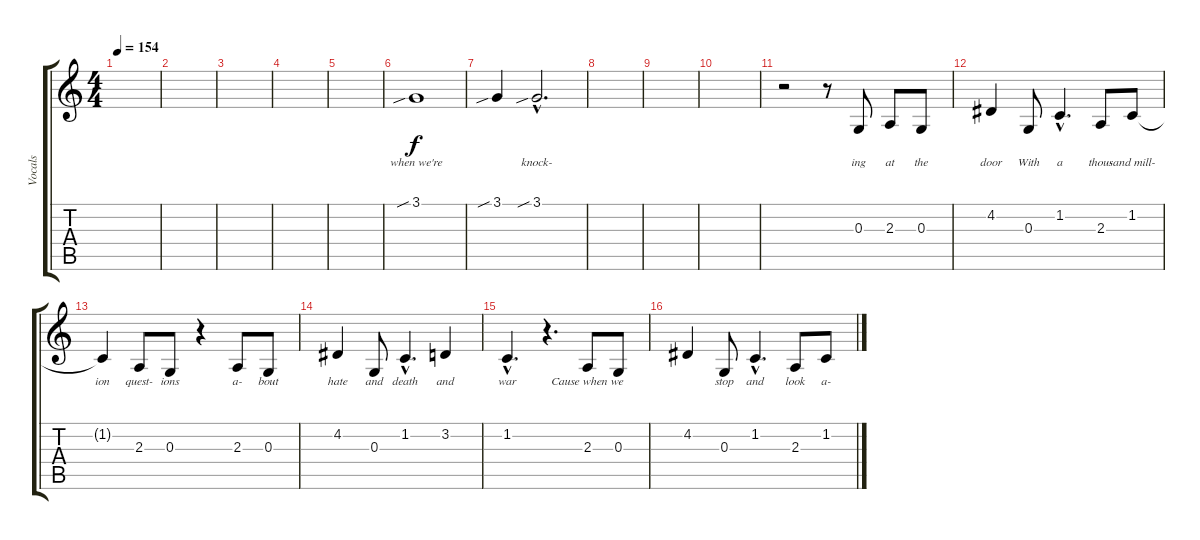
\track ("Vocals" "Vocals") {instrument tenorsax}
\staff {score tabs}
\tuning (E4 B3 G3 D3 A2 E2) {hide}
\ts (4 4)
\tempo 154
\clef g2
\ks c
|
|
|
|
|
3.1{sib}.1{lyrics (0 "when we're") lyrics (1 "") lyrics (2 "") lyrics (3 "") lyrics (4 "")} |
3.1{sib}.4{lyrics (0 "") lyrics (1 "") lyrics (2 "") lyrics (3 "") lyrics (4 "")} 3.1{sib hac}.2{d lyrics (0 "knock-") lyrics (1 "") lyrics (2 "") lyrics (3 "") lyrics (4 "")} |
|
|
|
r.2{volume 16} r.8 0.3.8{lyrics (0 "ing") lyrics (1 "") lyrics (2 "") lyrics (3 "") lyrics (4 "")} 2.3.8{lyrics (0 "at") lyrics (1 "") lyrics (2 "") lyrics (3 "") lyrics (4 "")} 0.3.8{lyrics (0 "the") lyrics (1 "") lyrics (2 "") lyrics (3 "") lyrics (4 "")} |
4.2.4{lyrics (0 "door") lyrics (1 "") lyrics (2 "") lyrics (3 "") lyrics (4 "")} 0.3.8{lyrics (0 "With") lyrics (1 "") lyrics (2 "") lyrics (3 "") lyrics (4 "")} 1.2{hac}.4{d lyrics (0 "a") lyrics (1 "") lyrics (2 "") lyrics (3 "") lyrics (4 "")} 2.3.8{lyrics (0 "thou-") lyrics (1 "") lyrics (2 "") lyrics (3 "") lyrics (4 "")} 1.2.8{lyrics (0 "sand mill-") lyrics (1 "") lyrics (2 "") lyrics (3 "") lyrics (4 "")} |
1.2{t}.4{lyrics (0 "ion") lyrics (1 "") lyrics (2 "") lyrics (3 "") lyrics (4 "")} 2.3.8{lyrics (0 "quest-") lyrics (1 "") lyrics (2 "") lyrics (3 "") lyrics (4 "")} 0.3.8{lyrics (0 "ions") lyrics (1 "") lyrics (2 "") lyrics (3 "") lyrics (4 "")} r.4 2.3.8{lyrics (0 "a-") lyrics (1 "") lyrics (2 "") lyrics (3 "") lyrics (4 "")} 0.3.8{lyrics (0 "bout") lyrics (1 "") lyrics (2 "") lyrics (3 "") lyrics (4 "")} |
4.2.4{lyrics (0 "hate") lyrics (1 "") lyrics (2 "") lyrics (3 "") lyrics (4 "")} 0.3.8{lyrics (0 "and") lyrics (1 "") lyrics (2 "") lyrics (3 "") lyrics (4 "")} 1.2{hac}.4{d lyrics (0 "death") lyrics (1 "") lyrics (2 "") lyrics (3 "") lyrics (4 "")} 3.2.4{lyrics (0 "and") lyrics (1 "") lyrics (2 "") lyrics (3 "") lyrics (4 "")} |
1.2{hac}.4{d lyrics (0 "war") lyrics (1 "") lyrics (2 "") lyrics (3 "") lyrics (4 "")} r.4{d} 2.3.8{lyrics (0 "Cause when we") lyrics (1 "") lyrics (2 "") lyrics (3 "") lyrics (4 "")} 0.3.8{lyrics (0 "") lyrics (1 "") lyrics (2 "") lyrics (3 "") lyrics (4 "")} |
4.2.4{lyrics (0 "") lyrics (1 "") lyrics (2 "") lyrics (3 "") lyrics (4 "")} 0.3.8{lyrics (0 "stop") lyrics (1 "") lyrics (2 "") lyrics (3 "") lyrics (4 "")} 1.2{hac}.4{d lyrics (0 "and") lyrics (1 "") lyrics (2 "") lyrics (3 "") lyrics (4 "")} 2.3.8{lyrics (0 "look") lyrics (1 "") lyrics (2 "") lyrics (3 "") lyrics (4 "")} 1.2.8{lyrics (0 "a-") lyrics (1 "") lyrics (2 "") lyrics (3 "") lyrics (4 "")}
